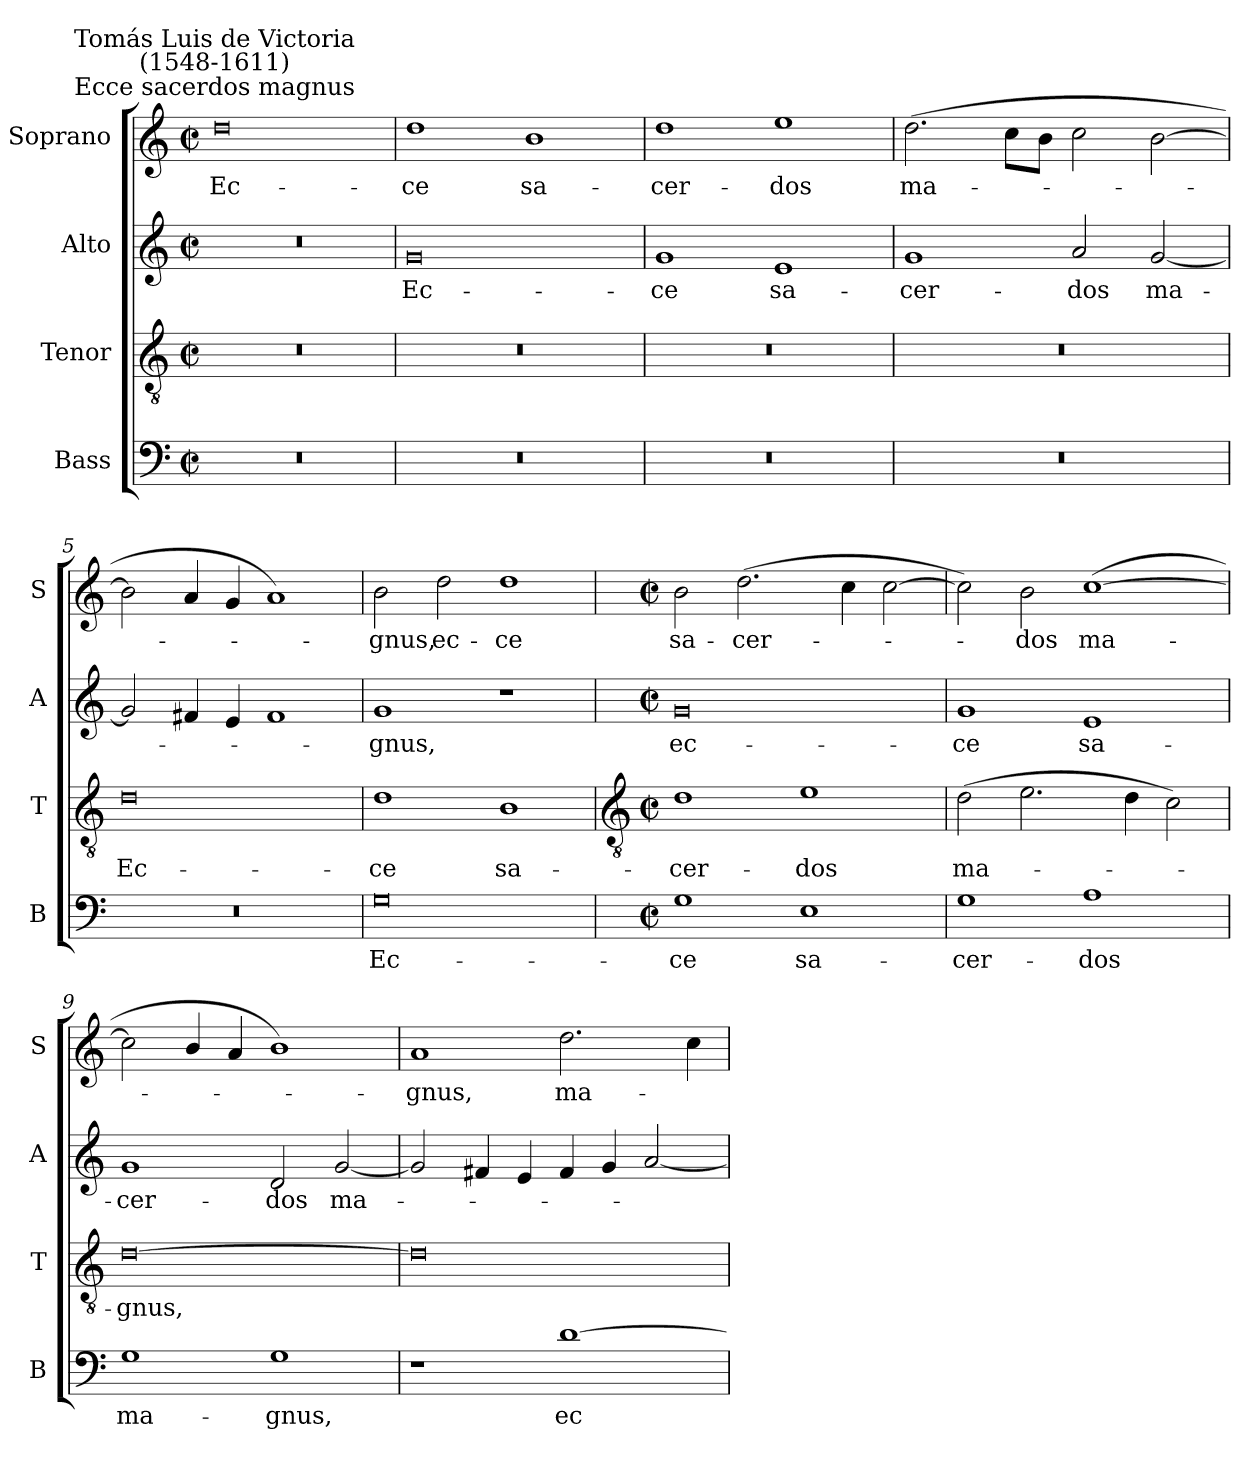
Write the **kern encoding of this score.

**kern	**text	**kern	**text	**kern	**text	**kern	**text
*part4	*part4	*part3	*part3	*part2	*part2	*part1	*part1
*staff4	*staff4	*staff3	*staff3	*staff2	*staff2	*staff1	*staff1
*I"Bass	*	*I"Tenor	*	*I"Alto	*	*I"Soprano	*
*I'B	*	*I'T	*	*I'A	*	*I'S	*
*clefF4	*	*clefGv2	*	*clefG2	*	*clefG2	*
*k[]	*	*k[]	*	*k[]	*	*k[]	*
*C:	*	*C:	*	*C:	*	*C:	*
*M4/2	*	*M4/2	*	*M4/2	*	*M4/2	*
*met(c|)	*	*met(c|)	*	*met(c|)	*	*met(c|)	*
=1	=1	=1	=1	=1	=1	=1	=1
!	!	!	!	!	!	!LO:TX:a:cj:t=Ecce sacerdos magnus	!
!	!	!	!	!	!	!LO:TX:a:cj:t=Tomás Luis de Victoria\n(1548-1611)	!
!	!	!	!	!	!	!	!LO:LY:b
0r	.	0r	.	0r	.	0dd	Ec-
=2	=2	=2	=2	=2	=2	=2	=2
!	!	!	!	!	!LO:LY:b	!	!LO:LY:b
0r	.	0r	.	0g	Ec-	1dd	-ce
!	!	!	!	!	!	!	!LO:LY:b
.	.	.	.	.	.	1b	sa-
=3	=3	=3	=3	=3	=3	=3	=3
!	!	!	!	!	!LO:LY:b	!	!LO:LY:b
0r	.	0r	.	1g	-ce	1dd	-cer-
!	!	!	!	!	!LO:LY:b	!	!LO:LY:b
.	.	.	.	1e	sa-	1ee	-dos
=4	=4	=4	=4	=4	=4	=4	=4
!	!	!	!	!	!LO:LY:b	!	!LO:LY:b
0r	.	0r	.	1g	-cer-	(>2.dd	ma-
.	.	.	.	.	.	8ccL	.
.	.	.	.	.	.	8bJ	.
!	!	!	!	!	!LO:LY:b	!	!
.	.	.	.	2a	-dos	2cc	.
!	!	!	!	!	!LO:LY:b	!	!
.	.	.	.	[2g	ma-	[2b\	.
=5	=5	=5	=5	=5	=5	=5	=5
!	!	!	!LO:LY:b	!	!	!	!
0r	.	0d	Ec-	2g]	.	2b\]	.
.	.	.	.	4f#X	.	4a	.
.	.	.	.	4e	.	4g	.
.	.	.	.	1f#	.	1a)	.
=6	=6	=6	=6	=6	=6	=6	=6
!	!LO:LY:b	!	!LO:LY:b	!	!LO:LY:b	!	!LO:LY:b
0G	Ec-	1d	-ce	1g	gnus,	2b	gnus,
!	!	!	!	!	!	!	!LO:LY:b
.	.	.	.	.	.	2dd	ec-
!	!	!	!LO:LY:b	!	!	!	!LO:LY:b
.	.	1B	sa-	1r	.	1dd	-ce
!!LO:LB:g=z
=7	=7	=7	=7	=7	=7	=7	=7
*	*	*clefGv2	*	*	*	*	*
*M4/2	*	*M4/2	*	*M4/2	*	*M4/2	*
*met(c|)	*	*met(c|)	*	*met(c|)	*	*met(c|)	*
!	!LO:LY:b	!	!LO:LY:b	!	!LO:LY:b	!	!LO:LY:b
1G	-ce	1d	-cer-	0g	ec-	2b	sa-
!	!	!	!	!	!	!	!LO:LY:b
.	.	.	.	.	.	(>2.dd	-cer-
!	!LO:LY:b	!	!LO:LY:b	!	!	!	!
1E	sa-	1e	-dos	.	.	.	.
.	.	.	.	.	.	4cc	.
.	.	.	.	.	.	[2cc	.
=8	=8	=8	=8	=8	=8	=8	=8
!	!LO:LY:b	!	!LO:LY:b	!	!LO:LY:b	!	!
1G	-cer-	(>2d	ma-	1g	-ce	2cc])	.
!	!	!	!	!	!	!	!LO:LY:b
.	.	2.e	.	.	.	2b	dos
!	!LO:LY:b	!	!	!	!LO:LY:b	!	!LO:LY:b
1A	-dos	.	.	1e	sa-	(<[1cc	ma-
.	.	4d	.	.	.	.	.
.	.	2c)	.	.	.	.	.
=9	=9	=9	=9	=9	=9	=9	=9
!	!LO:LY:b	!	!LO:LY:b	!	!LO:LY:b	!	!
1G	ma-	[0d	gnus,	1g	-cer-	2cc]	.
.	.	.	.	.	.	4b/	.
.	.	.	.	.	.	4a	.
!	!LO:LY:b	!	!	!	!LO:LY:b	!	!
1G	-gnus,	.	.	2d	-dos	1b/)	.
!	!	!	!	!	!LO:LY:b	!	!
.	.	.	.	[2g	ma-	.	.
=10	=10	=10	=10	=10	=10	=10	=10
!	!	!	!	!	!	!	!LO:LY:b
1r	.	0d]	.	2g]	.	1a	gnus,
.	.	.	.	4f#X	.	.	.
.	.	.	.	4e	.	.	.
!	!LO:LY:b	!	!	!	!	!	!LO:LY:b
[1d	ec-	.	.	4f#	.	2.dd	ma-
.	.	.	.	4g	.	.	.
.	.	.	.	[2a	.	.	.
.	.	.	.	.	.	4cc	.
=	=	=	=	=	=	=	=
*-	*-	*-	*-	*-	*-	*-	*-
